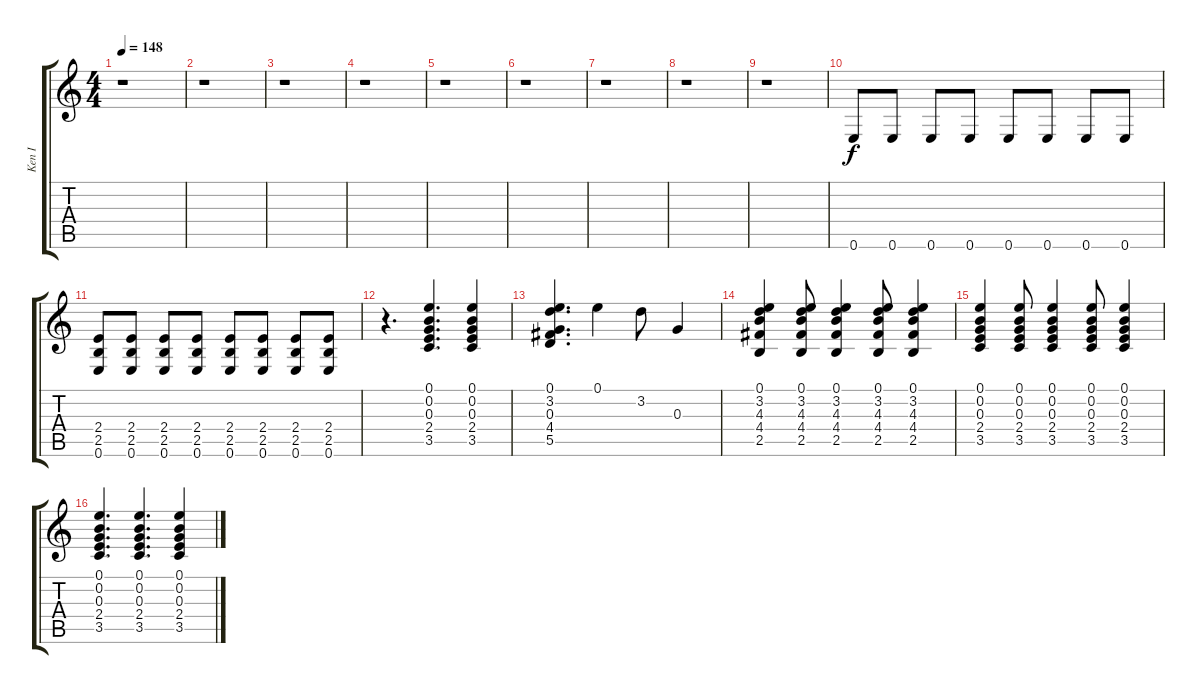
\track ("Ken I" "Ken I") {instrument distortionguitar}
\staff {score tabs}
\tuning (E4 B3 G3 D3 A2 E2) {hide}
\ts (4 4)
\tempo 148
\clef g2
\ks c
r.1{dy f} |
r.1 |
r.1 |
r.1 |
r.1 |
r.1 |
r.1 |
r.1 |
r.1 |
0.6.8{volume 11} 0.6.8{volume 11} 0.6.8{volume 11} 0.6.8{volume 11} 0.6.8{volume 11} 0.6.8 0.6.8 0.6.8 |
(2.4 2.5 0.6).8 (2.4 2.5 0.6).8 (2.4 2.5 0.6).8 (2.4 2.5 0.6).8 (2.4 2.5 0.6).8 (2.4 2.5 0.6).8 (2.4 2.5 0.6).8 (2.4 2.5 0.6).8 |
r.4{d} (0.1 0.2 0.3 2.4 3.5).4{d} (0.1 0.2 0.3 2.4 3.5).4 |
(0.1 3.2 0.3 4.4 5.5).4{d} 0.1.4 3.2.8 0.3.4 |
(0.1 3.2 4.3 4.4 2.5).4 (0.1 3.2 4.3 4.4 2.5).8 (0.1 3.2 4.3 4.4 2.5).4 (0.1 3.2 4.3 4.4 2.5).8 (0.1 3.2 4.3 4.4 2.5).4 |
(0.1 0.2 0.3 2.4 3.5).4 (0.1 0.2 0.3 2.4 3.5).8 (0.1 0.2 0.3 2.4 3.5).4 (0.1 0.2 0.3 2.4 3.5).8 (0.1 0.2 0.3 2.4 3.5).4 |
(0.1 0.2 0.3 2.4 3.5).4{d} (0.1 0.2 0.3 2.4 3.5).4{d} (0.1 0.2 0.3 2.4 3.5).4
